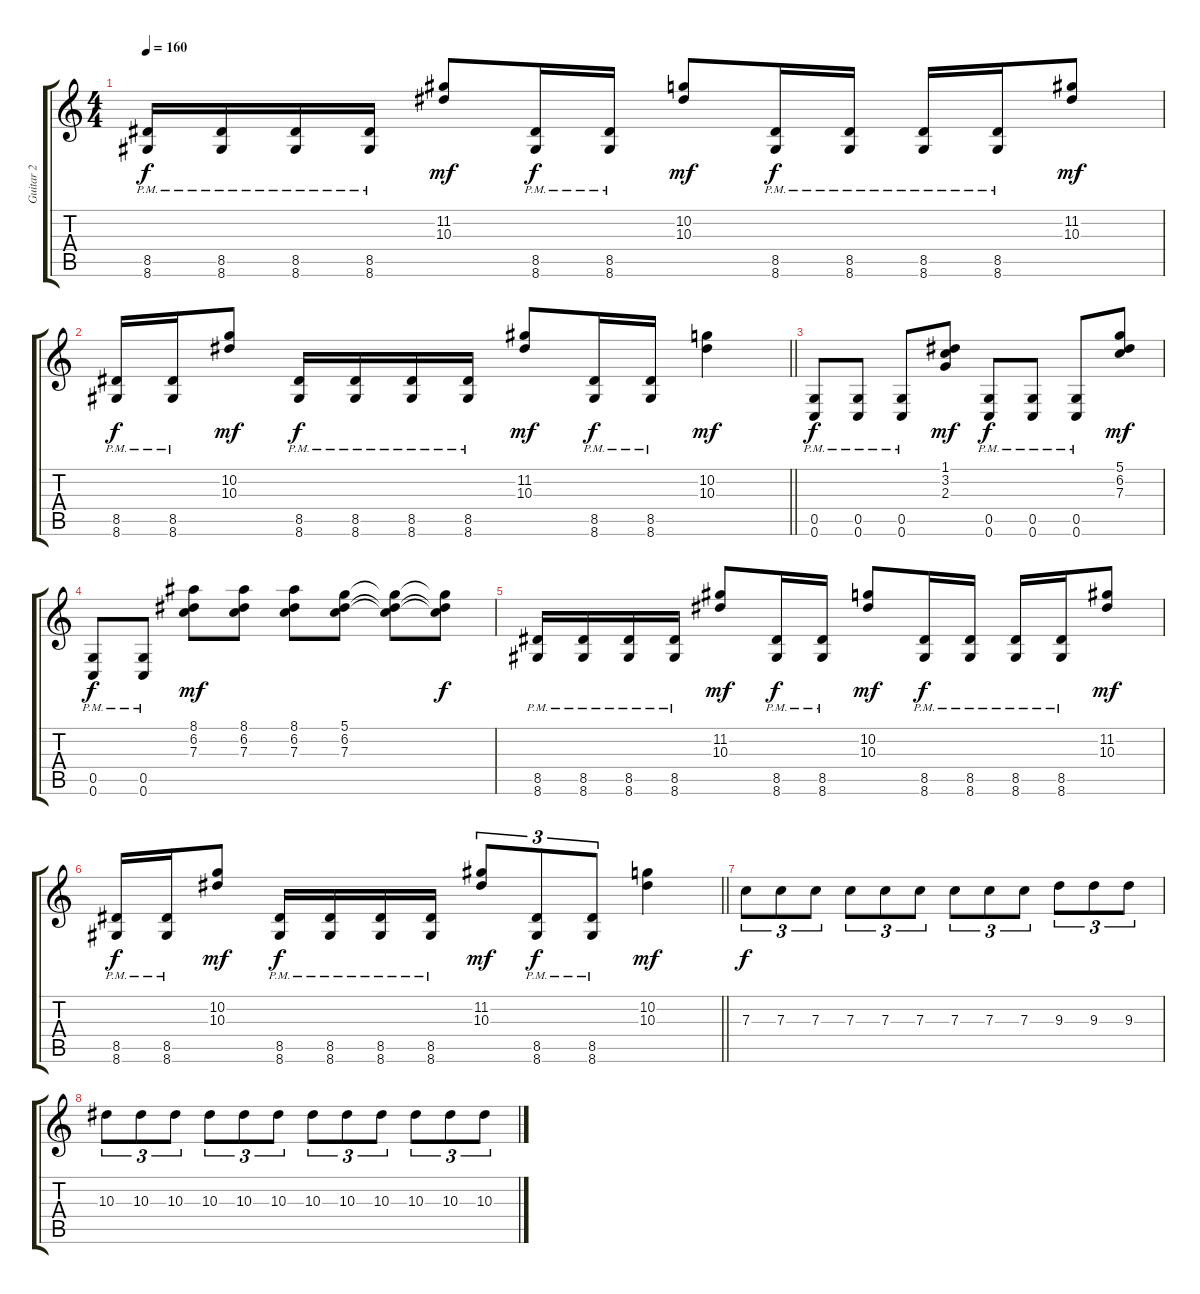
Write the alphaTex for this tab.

\track ("Guitar 2" "Guitar 2") {instrument distortionguitar}
\staff {score tabs}
\tuning (D4 A3 F3 C3 G2 C2) {hide}
\ts (4 4)
\tempo 160
\clef g2
\ks c
(8.5{pm} 8.6{pm}).16{dy f} (8.5{pm} 8.6{pm}).16 (8.5{pm} 8.6{pm}).16 (8.5{pm} 8.6{pm}).16 (11.2 10.3).8{dy mf} (8.5{pm} 8.6{pm}).16{dy f} (8.5{pm} 8.6{pm}).16 (10.2 10.3).8{dy mf} (8.5{pm} 8.6{pm}).16{dy f} (8.5{pm} 8.6{pm}).16 (8.5{pm} 8.6{pm}).16 (8.5{pm} 8.6{pm}).16 (11.2 10.3).8{dy mf} |
\barLineRight lightlight
(8.5{pm} 8.6{pm}).16{dy f} (8.5{pm} 8.6{pm}).16 (10.2 10.3).8{dy mf} (8.5{pm} 8.6{pm}).16{dy f} (8.5{pm} 8.6{pm}).16 (8.5{pm} 8.6{pm}).16 (8.5{pm} 8.6{pm}).16 (11.2 10.3).8{dy mf} (8.5{pm} 8.6{pm}).16{dy f} (8.5{pm} 8.6{pm}).16 (10.2 10.3).4{dy mf} |
(0.5{pm} 0.6{pm}).8{dy f} (0.5{pm} 0.6{pm}).8 (0.5{pm} 0.6{pm}).8 (1.1 3.2 2.3).8{dy mf} (0.5{pm} 0.6{pm}).8{dy f} (0.5{pm} 0.6{pm}).8 (0.5{pm} 0.6{pm}).8 (5.1 6.2 7.3).8{dy mf} |
(0.5{pm} 0.6{pm}).8{dy f} (0.5{pm} 0.6{pm}).8 (8.1 6.2 7.3).8{dy mf} (8.1 6.2 7.3).8 (8.1 6.2 7.3).8 (5.1 6.2 7.3).8 (5.1{t} 6.2{t} 7.3{t}).8 (5.1{t} 6.2{t} 7.3{t}).8{dy f} |
(8.5{pm} 8.6{pm}).16 (8.5{pm} 8.6{pm}).16 (8.5{pm} 8.6{pm}).16 (8.5{pm} 8.6{pm}).16 (11.2 10.3).8{dy mf} (8.5{pm} 8.6{pm}).16{dy f} (8.5{pm} 8.6{pm}).16 (10.2 10.3).8{dy mf} (8.5{pm} 8.6{pm}).16{dy f} (8.5{pm} 8.6{pm}).16 (8.5{pm} 8.6{pm}).16 (8.5{pm} 8.6{pm}).16 (11.2 10.3).8{dy mf} |
\barLineRight lightlight
(8.5{pm} 8.6{pm}).16{dy f} (8.5{pm} 8.6{pm}).16 (10.2 10.3).8{dy mf} (8.5{pm} 8.6{pm}).16{dy f} (8.5{pm} 8.6{pm}).16 (8.5{pm} 8.6{pm}).16 (8.5{pm} 8.6{pm}).16 (11.2 10.3).8{tu (3 2) dy mf} (8.5{pm} 8.6{pm}).8{tu (3 2) dy f} (8.5{pm} 8.6{pm}).8{tu (3 2)} (10.2 10.3).4{dy mf} |
7.3.8{tu (3 2) dy f} 7.3.8{tu (3 2)} 7.3.8{tu (3 2)} 7.3.8{tu (3 2)} 7.3.8{tu (3 2)} 7.3.8{tu (3 2)} 7.3.8{tu (3 2)} 7.3.8{tu (3 2)} 7.3.8{tu (3 2)} 9.3.8{tu (3 2)} 9.3.8{tu (3 2)} 9.3.8{tu (3 2)} |
10.3.8{tu (3 2)} 10.3.8{tu (3 2)} 10.3.8{tu (3 2)} 10.3.8{tu (3 2)} 10.3.8{tu (3 2)} 10.3.8{tu (3 2)} 10.3.8{tu (3 2)} 10.3.8{tu (3 2)} 10.3.8{tu (3 2)} 10.3.8{tu (3 2)} 10.3.8{tu (3 2)} 10.3.8{tu (3 2)}
